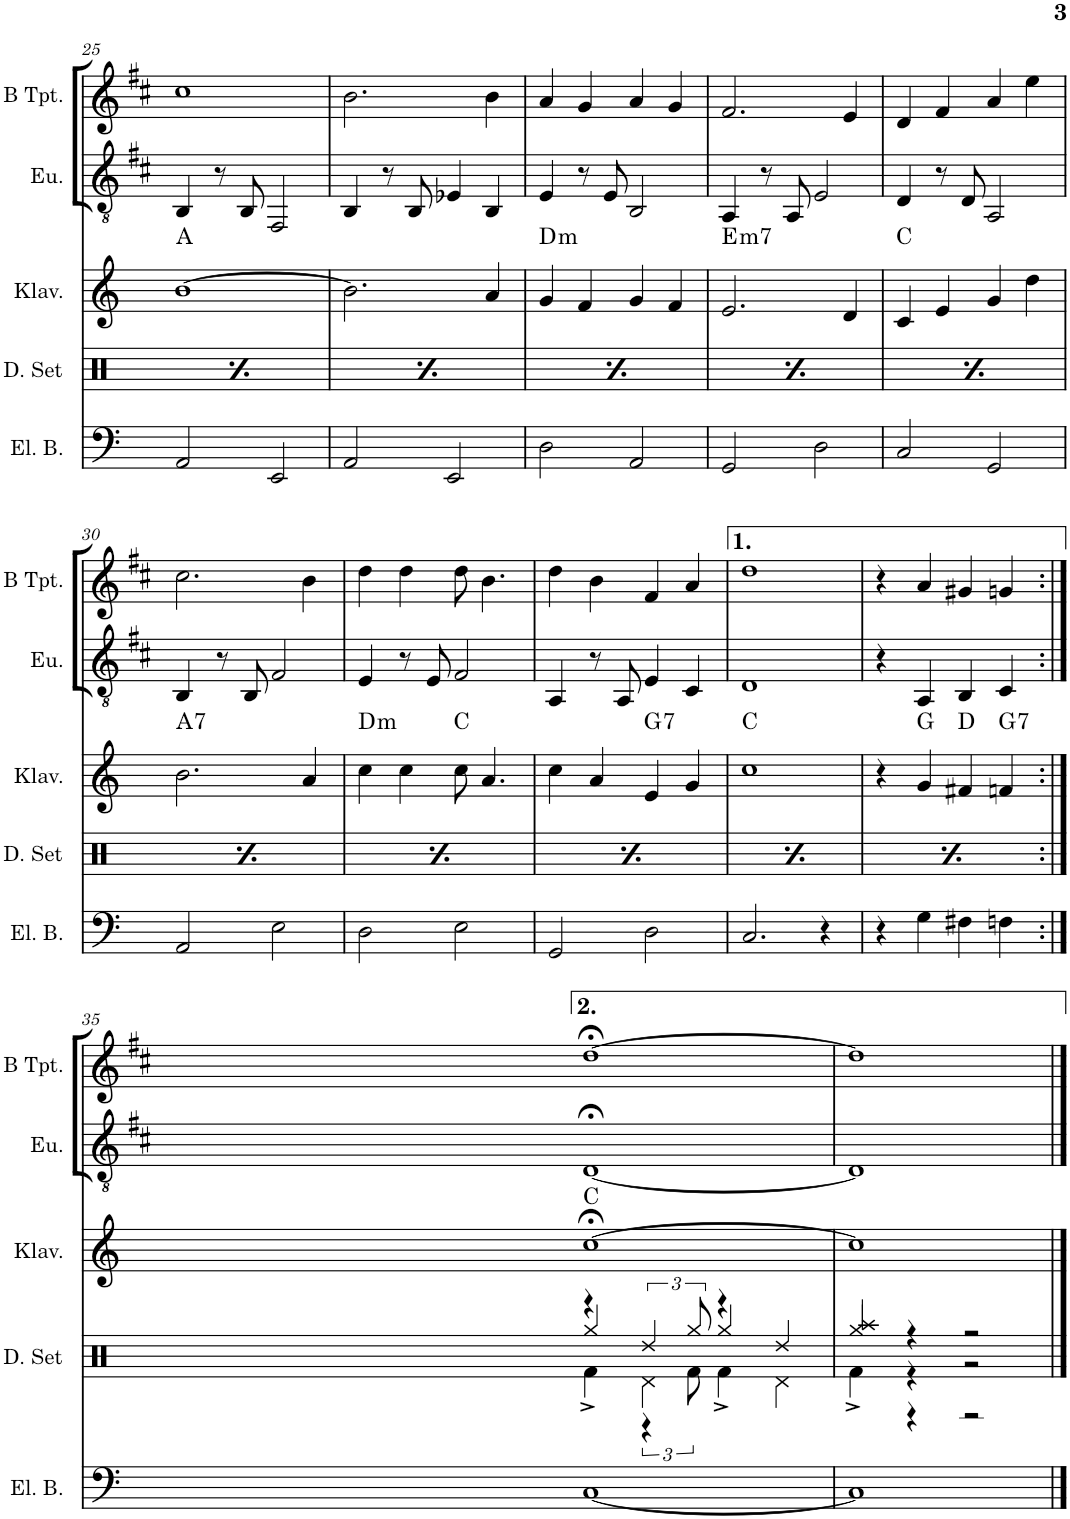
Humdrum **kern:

**kern	**kern	**kern	**harte	**kern	**kern
*part5	*part4	*part3	*part3	*part2	*part1
*staff5	*staff4	*staff3	*	*staff2	*staff1
*I"Electric Bass	*I"Drumset	*I"Klavier	*	*I"Euphonium	*I"Trompete in B
*I'El. B.	*I'D. Set	*I'Klav.	*	*I'Eu.	*
!!LO:PB:g=z
*clefF4	*clefX	*clefG2	*	*clefGv2	*clefG2
*Trd7c12	*	*	*	*Trd1c2	*Trd1c2
*k[]	*k[]	*k[]	*	*k[f#c#]	*k[f#c#]
*M4/4	*M4/4	*M4/4	*	*M4/4	*M4/4
=25	=25	=25	=25	=25	=25
*	*^	*	*	*	*
*	*	*^	*	*	*	*
2AA/	4r	4Rf^\	4Rgg/	[1b	A:maj	4BB/	1cc#
.	4Rdd/	6Rd\	6r	.	.	8r	.
.	.	.	.	.	.	8BB/	.
.	.	12Rf\	12Rgg/	.	.	.	.
2EE/	4r	4Rf^\	4Rgg/	.	.	2FF#/	.
.	4Rdd/	4Rd\	4ryy	.	.	.	.
=26	=26	=26	=26	=26	=26	=26	=26
2AA/	4r	4Rf^\	4Rgg/	2.b\]	.	4BB/	2.b\
.	4Rdd/	6Rd\	6r	.	.	8r	.
.	.	.	.	.	.	8BB/	.
.	.	12Rf\	12Rgg/	.	.	.	.
2EE/	4r	4Rf^\	4Rgg/	.	.	4E-X/	.
.	4Rdd/	4Rd\	4ryy	4a/	.	4BB/	4b\
=27	=27	=27	=27	=27	=27	=27	=27
!	!	!	!	!	!LO:H:kt=m	!	!
2D\	4r	4Rf^\	4Rgg/	4g/	D:min	4E/	4a/
.	4Rdd/	6Rd\	6r	4f/	.	8r	4g/
.	.	.	.	.	.	8E/	.
.	.	12Rf\	12Rgg/	.	.	.	.
2AA/	4r	4Rf^\	4Rgg/	4g/	.	2BB/	4a/
.	4Rdd/	4Rd\	4ryy	4f/	.	.	4g/
=28	=28	=28	=28	=28	=28	=28	=28
!	!	!	!	!	!LO:H:kt=m7	!	!
2GG/	4r	4Rf^\	4Rgg/	2.e/	E:min7	4AA/	2.f#/
.	4Rdd/	6Rd\	6r	.	.	8r	.
.	.	.	.	.	.	8AA/	.
.	.	12Rf\	12Rgg/	.	.	.	.
2D\	4r	4Rf^\	4Rgg/	.	.	2E/	.
.	4Rdd/	4Rd\	4ryy	4d/	.	.	4e/
=29	=29	=29	=29	=29	=29	=29	=29
2C/	4r	4Rf^\	4Rgg/	4c/	C:maj	4D/	4d/
.	4Rdd/	6Rd\	6r	4e/	.	8r	4f#/
.	.	.	.	.	.	8D/	.
.	.	12Rf\	12Rgg/	.	.	.	.
2GG/	4r	4Rf^\	4Rgg/	4g/	.	2AA/	4a/
.	4Rdd/	4Rd\	4ryy	4dd\	.	.	4ee\
!!LO:LB:g=z
=30	=30	=30	=30	=30	=30	=30	=30
!	!	!	!	!	!LO:H:kt=7	!	!
2AA/	4r	4Rf^\	4Rgg/	2.b\	A:7	4BB/	2.cc#\
.	4Rdd/	6Rd\	6r	.	.	8r	.
.	.	.	.	.	.	8BB/	.
.	.	12Rf\	12Rgg/	.	.	.	.
2E\	4r	4Rf^\	4Rgg/	.	.	2F#/	.
.	4Rdd/	4Rd\	4ryy	4a/	.	.	4b\
=31	=31	=31	=31	=31	=31	=31	=31
!	!	!	!	!	!LO:H:kt=m	!	!
2D\	4r	4Rf^\	4Rgg/	4cc\	D:min	4E/	4dd\
.	4Rdd/	6Rd\	6r	4cc\	.	8r	4dd\
.	.	.	.	.	.	8E/	.
.	.	12Rf\	12Rgg/	.	.	.	.
2E\	4r	4Rf^\	4Rgg/	8cc\	C:maj	2F#/	8dd\
.	.	.	.	4.a/	.	.	4.b\
.	4Rdd/	4Rd\	4ryy	.	.	.	.
=32	=32	=32	=32	=32	=32	=32	=32
2GG/	4r	4Rf^\	4Rgg/	4cc\	.	4AA/	4dd\
.	4Rdd/	6Rd\	6r	4a/	.	8r	4b\
.	.	.	.	.	.	8AA/	.
.	.	12Rf\	12Rgg/	.	.	.	.
!	!	!	!	!	!LO:H:kt=7	!	!
2D\	4r	4Rf^\	4Rgg/	4e/	G:7	4E/	4f#/
.	4Rdd/	4Rd\	4ryy	4g/	.	4C#/	4a/
=33	=33	=33	=33	=33	=33	=33	=33
2.C/	4r	4Rf^\	4Rgg/	1cc	C:maj	1D	1dd
.	4Rdd/	6Rd\	6r	.	.	.	.
.	.	12Rf\	12Rgg/	.	.	.	.
.	4r	4Rf^\	4Rgg/	.	.	.	.
4r	4Rdd/	4Rd\	4ryy	.	.	.	.
=34	=34	=34	=34	=34	=34	=34	=34
4r	4r	4Rf^\	4Rgg/	4r	.	4r	4r
4G\	4Rdd/	6Rd\	6r	4g/	G:maj	4AA/	4a/
.	.	12Rf\	12Rgg/	.	.	.	.
4F#X\	4r	4Rf^\	4Rgg/	4f#X/	D:maj	4BB/	4g#X/
!	!	!	!	!	!LO:H:kt=7	!	!
4Fn\	4Rdd/	4Rd\	4ryy	4fn/	G:7	4C#/	4gn/
!!LO:LB:g=z
=35:|!	=35:|!	=35:|!	=35:|!	=35:|!	=35:|!	=35:|!	=35:|!
[1C	4r	4Rf^\	4Rgg/	[1cc;<	C:maj	[1D;<	[1dd;<
.	4Rdd/	6Rd\	6r	.	.	.	.
.	.	12Rf\	12Rgg/	.	.	.	.
.	4r	4Rf^\	4Rgg/	.	.	.	.
.	4Rdd/	4Rd\	4ryy	.	.	.	.
=36	=36	=36	=36	=36	=36	=36	=36
1C]	4Raa/	4Rf^\	4Rgg/	1cc]	.	1D]	1dd]
.	4r	4r	4r	.	.	.	.
.	2r	2r	2r	.	.	.	.
*	*v	*v	*v	*	*	*	*
==	==	==	==	==	==
*-	*-	*-	*-	*-	*-
